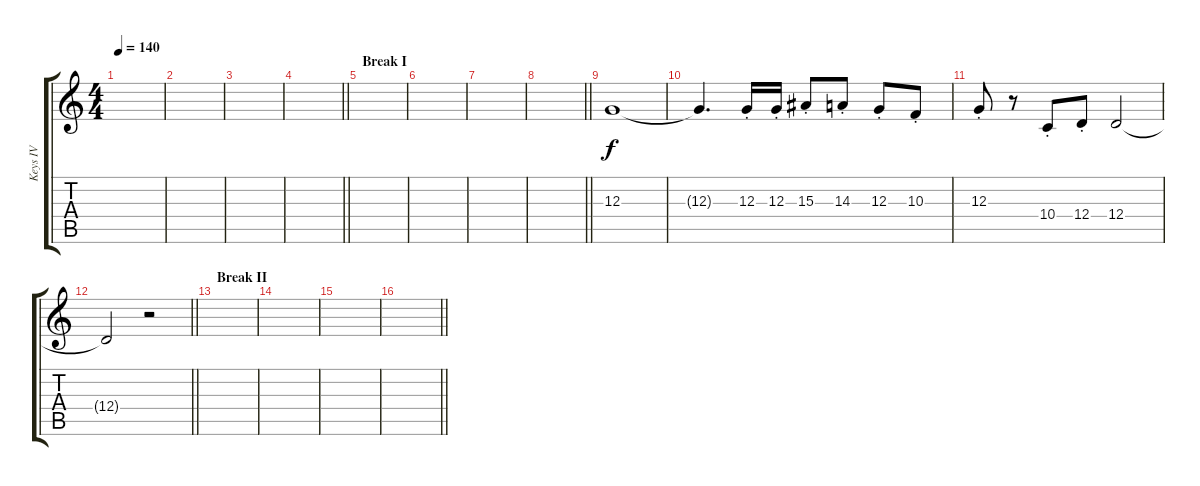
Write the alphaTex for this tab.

\track ("Keys IV" "Keys IV") {instrument stringensemble2}
\staff {score tabs}
\tuning (E4 B3 G3 D3 A2 E2) {hide}
\ts (4 4)
\section ("" "")
\tempo 140
\clef g2
\ks c
|
|
|
\barLineRight lightlight
|
\section ("" "Break I")
|
|
|
\barLineRight lightlight
|
\section ("" "")
12.3.1{dy f volume 10 instrument flute} |
12.3{t}.4{d} 12.3{st}.16 12.3{st}.16 15.3{st}.8 14.3{st}.8 12.3{st}.8 10.3{st}.8 |
12.3{st}.8 r.8 10.4{st}.8 12.4{st}.8 12.4.2 |
\barLineRight lightlight
12.4{t}.2 r.2 |
\section ("" "Break II")
|
|
|
\barLineRight lightlight
